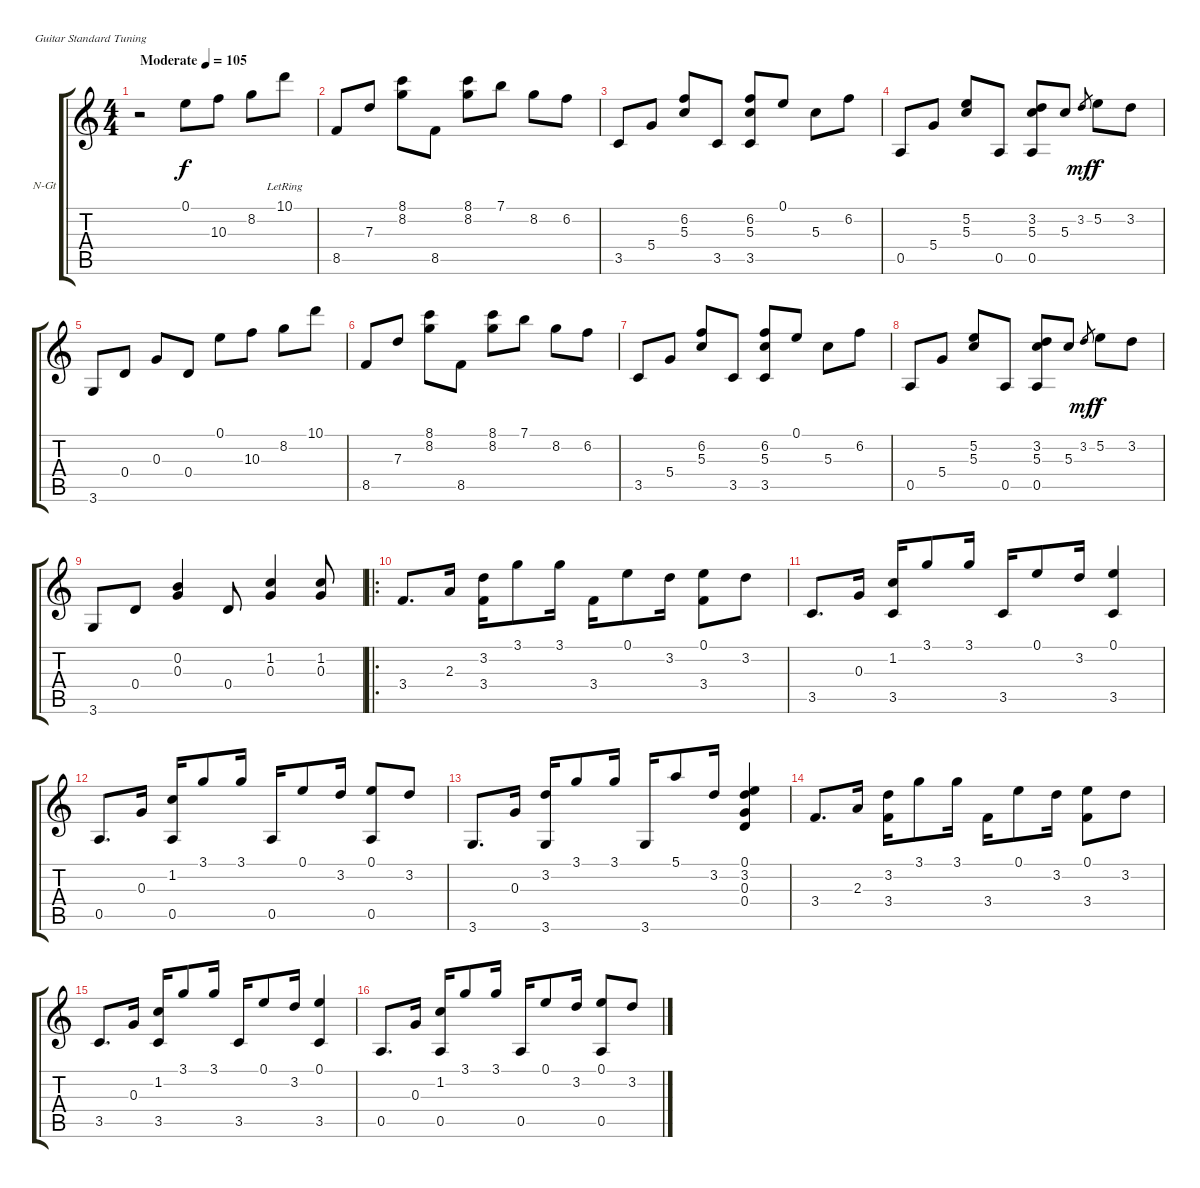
\bracketExtendMode groupsimilarinstruments
\firstSystemTrackNameOrientation horizontal
\otherSystemsTrackNameOrientation horizontal
\track ("Track 1" "N-Gt") {instrument acousticguitarnylon}
\staff {score tabs}
\tuning (E4 B3 G3 D3 A2 E2)
\ts (4 4)
\beaming (8 2 2 2 2)
\tempo (105 "Moderate")
\clef g2
\ks c
r.2{dy f instrument acousticguitarnylon} 0.1.8 10.3.8 8.2.8 10.1{lr}.8 |
8.5.8 7.3.8 (8.1 8.2).8 8.5.8 (8.1 8.2).8 7.1.8 8.2.8 6.2.8 |
3.5.8 5.4.8 (6.2 5.3).8 3.5.8 (6.2 5.3 3.5).8 0.1.8 5.3.8 6.2.8 |
0.5.8 5.4.8 (5.2 5.3).8 0.5.8 (3.2 5.3 0.5).8 5.3.8 3.2.8{gr dy mf} 5.2.8{dy f} 3.2.8 |
3.6.8 0.4.8 0.3.8 0.4.8 0.1.8 10.3.8 8.2.8 10.1.8 |
8.5.8 7.3.8 (8.1 8.2).8 8.5.8 (8.1 8.2).8 7.1.8 8.2.8 6.2.8 |
3.5.8 5.4.8 (6.2 5.3).8 3.5.8 (6.2 5.3 3.5).8 0.1.8 5.3.8 6.2.8 |
0.5.8 5.4.8 (5.2 5.3).8 0.5.8 (3.2 5.3 0.5).8 5.3.8 3.2.8{gr dy mf} 5.2.8{dy f} 3.2.8 |
3.6.8 0.4.8 (0.2 0.3).4 0.4.8 (1.2 0.3).4 (1.2 0.3).8 |
\ro
3.4.8{d} 2.3.16 (3.2 3.4).16 3.1.8 3.1.16 3.4.16 0.1.8 3.2.16 (0.1 3.4).8 3.2.8 |
3.5.8{d} 0.3.16 (1.2 3.5).16 3.1.8 3.1.16 3.5.16 0.1.8 3.2.16 (0.1 3.5).4 |
0.5.8{d} 0.3.16 (1.2 0.5).16 3.1.8 3.1.16 0.5.16 0.1.8 3.2.16 (0.1 0.5).8 3.2.8 |
3.6.8{d} 0.3.16 (3.2 3.6).16 3.1.8 3.1.16 3.6.16 5.1.8 3.2.16 (0.1 3.2 0.3 0.4).4 |
3.4.8{d} 2.3.16 (3.2 3.4).16 3.1.8 3.1.16 3.4.16 0.1.8 3.2.16 (0.1 3.4).8 3.2.8 |
3.5.8{d} 0.3.16 (1.2 3.5).16 3.1.8 3.1.16 3.5.16 0.1.8 3.2.16 (0.1 3.5).4 |
0.5.8{d} 0.3.16 (1.2 0.5).16 3.1.8 3.1.16 0.5.16 0.1.8 3.2.16 (0.1 0.5).8 3.2.8
